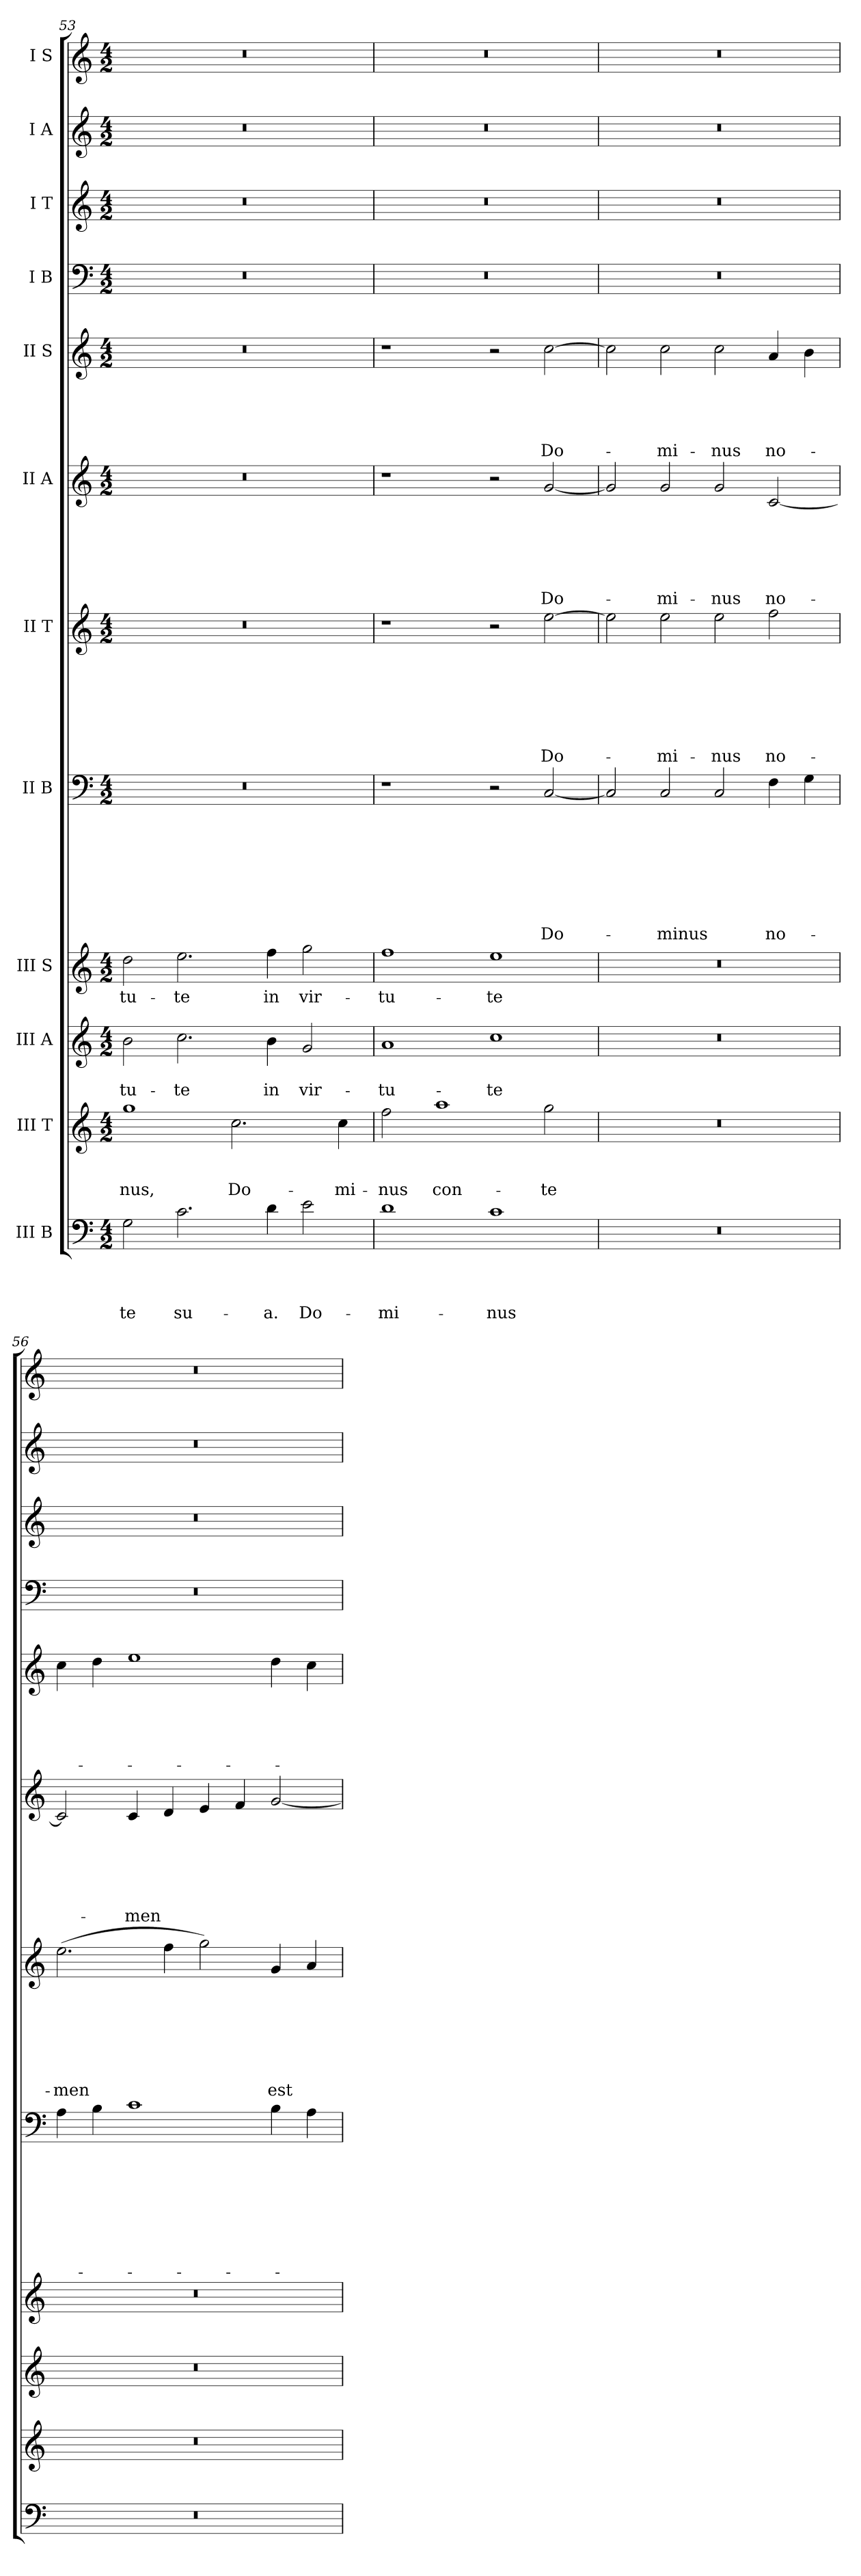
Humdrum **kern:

**kern	**text	**text	**text	**text	**kern	**text	**text	**text	**kern	**text	**text	**kern	**text	**kern	**text	**text	**text	**text	**text	**text	**text	**text	**kern	**text	**text	**text	**text	**text	**text	**text	**kern	**text	**text	**text	**text	**text	**text	**kern	**text	**text	**text	**text	**text	**kern	**kern	**kern	**kern
*part12	*part12	*part12	*part12	*part12	*part11	*part11	*part11	*part11	*part10	*part10	*part10	*part9	*part9	*part8	*part8	*part8	*part8	*part8	*part8	*part8	*part8	*part8	*part7	*part7	*part7	*part7	*part7	*part7	*part7	*part7	*part6	*part6	*part6	*part6	*part6	*part6	*part6	*part5	*part5	*part5	*part5	*part5	*part5	*part4	*part3	*part2	*part1
*staff12	*staff12	*staff12	*staff12	*staff12	*staff11	*staff11	*staff11	*staff11	*staff10	*staff10	*staff10	*staff9	*staff9	*staff8	*staff8	*staff8	*staff8	*staff8	*staff8	*staff8	*staff8	*staff8	*staff7	*staff7	*staff7	*staff7	*staff7	*staff7	*staff7	*staff7	*staff6	*staff6	*staff6	*staff6	*staff6	*staff6	*staff6	*staff5	*staff5	*staff5	*staff5	*staff5	*staff5	*staff4	*staff3	*staff2	*staff1
*I"III B	*	*	*	*	*I"III T	*	*	*	*I"III A	*	*	*I"III S	*	*I"II B	*	*	*	*	*	*	*	*	*I"II T	*	*	*	*	*	*	*	*I"II A	*	*	*	*	*	*	*I"II S	*	*	*	*	*	*I"I B	*I"I T	*I"I A	*I"I S
*clefF4	*	*	*	*	*clefG2	*	*	*	*clefG2	*	*	*clefG2	*	*clefF4	*	*	*	*	*	*	*	*	*clefG2	*	*	*	*	*	*	*	*clefG2	*	*	*	*	*	*	*clefG2	*	*	*	*	*	*clefF4	*clefG2	*clefG2	*clefG2
*	*	*	*	*	*ITrd7c12	*	*	*	*	*	*	*	*	*	*	*	*	*	*	*	*	*	*ITrd7c12	*	*	*	*	*	*	*	*	*	*	*	*	*	*	*	*	*	*	*	*	*	*ITrd7c12	*	*
*k[]	*	*	*	*	*k[]	*	*	*	*k[]	*	*	*k[]	*	*k[]	*	*	*	*	*	*	*	*	*k[]	*	*	*	*	*	*	*	*k[]	*	*	*	*	*	*	*k[]	*	*	*	*	*	*k[]	*k[]	*k[]	*k[]
*C:	*	*	*	*	*C:	*	*	*	*C:	*	*	*C:	*	*C:	*	*	*	*	*	*	*	*	*C:	*	*	*	*	*	*	*	*C:	*	*	*	*	*	*	*C:	*	*	*	*	*	*C:	*C:	*C:	*C:
*M4/2	*	*	*	*	*M4/2	*	*	*	*M4/2	*	*	*M4/2	*	*M4/2	*	*	*	*	*	*	*	*	*M4/2	*	*	*	*	*	*	*	*M4/2	*	*	*	*	*	*	*M4/2	*	*	*	*	*	*M4/2	*M4/2	*M4/2	*M4/2
=53	=53	=53	=53	=53	=53	=53	=53	=53	=53	=53	=53	=53	=53	=53	=53	=53	=53	=53	=53	=53	=53	=53	=53	=53	=53	=53	=53	=53	=53	=53	=53	=53	=53	=53	=53	=53	=53	=53	=53	=53	=53	=53	=53	=53	=53	=53	=53
!	!	!	!	!LO:LY:b	!	!	!	!LO:LY:b	!	!	!LO:LY:b	!	!LO:LY:b	!LO:N:vis=1	!	!	!	!	!	!	!	!	!LO:N:vis=1	!	!	!	!	!	!	!	!LO:N:vis=1	!	!	!	!	!	!	!LO:N:vis=1	!	!	!	!	!	!LO:N:vis=1	!LO:N:vis=1	!LO:N:vis=1	!LO:N:vis=1
2G\	.	.	.	-te	1g	.	.	-nus,	2b\	.	-tu-	2dd\	-tu-	0r	.	.	.	.	.	.	.	.	0r	.	.	.	.	.	.	.	0r	.	.	.	.	.	.	0r	.	.	.	.	.	0r	0r	0r	0r
!	!	!	!	!LO:LY:b	!	!	!	!	!	!	!LO:LY:b	!	!LO:LY:b	!	!	!	!	!	!	!	!	!	!	!	!	!	!	!	!	!	!	!	!	!	!	!	!	!	!	!	!	!	!	!	!	!	!
2.c\	.	.	.	su-	.	.	.	.	2.cc\	.	-te	2.ee\	-te	.	.	.	.	.	.	.	.	.	.	.	.	.	.	.	.	.	.	.	.	.	.	.	.	.	.	.	.	.	.	.	.	.	.
!	!	!	!	!	!	!	!	!LO:LY:b	!	!	!	!	!	!	!	!	!	!	!	!	!	!	!	!	!	!	!	!	!	!	!	!	!	!	!	!	!	!	!	!	!	!	!	!	!	!	!
.	.	.	.	.	2.c\	.	.	Do-	.	.	.	.	.	.	.	.	.	.	.	.	.	.	.	.	.	.	.	.	.	.	.	.	.	.	.	.	.	.	.	.	.	.	.	.	.	.	.
!	!	!	!	!LO:LY:b	!	!	!	!	!	!	!LO:LY:b	!	!LO:LY:b	!	!	!	!	!	!	!	!	!	!	!	!	!	!	!	!	!	!	!	!	!	!	!	!	!	!	!	!	!	!	!	!	!	!
4d\	.	.	.	-a.	.	.	.	.	4b\	.	in	4ff\	in	.	.	.	.	.	.	.	.	.	.	.	.	.	.	.	.	.	.	.	.	.	.	.	.	.	.	.	.	.	.	.	.	.	.
!	!	!	!	!LO:LY:b	!	!	!	!	!	!	!LO:LY:b	!	!LO:LY:b	!	!	!	!	!	!	!	!	!	!	!	!	!	!	!	!	!	!	!	!	!	!	!	!	!	!	!	!	!	!	!	!	!	!
2e\	.	.	.	Do-	.	.	.	.	2g/	.	vir-	2gg\	vir-	.	.	.	.	.	.	.	.	.	.	.	.	.	.	.	.	.	.	.	.	.	.	.	.	.	.	.	.	.	.	.	.	.	.
!	!	!	!	!	!	!	!	!LO:LY:b	!	!	!	!	!	!	!	!	!	!	!	!	!	!	!	!	!	!	!	!	!	!	!	!	!	!	!	!	!	!	!	!	!	!	!	!	!	!	!
.	.	.	.	.	4c\	.	.	-mi-	.	.	.	.	.	.	.	.	.	.	.	.	.	.	.	.	.	.	.	.	.	.	.	.	.	.	.	.	.	.	.	.	.	.	.	.	.	.	.
=54	=54	=54	=54	=54	=54	=54	=54	=54	=54	=54	=54	=54	=54	=54	=54	=54	=54	=54	=54	=54	=54	=54	=54	=54	=54	=54	=54	=54	=54	=54	=54	=54	=54	=54	=54	=54	=54	=54	=54	=54	=54	=54	=54	=54	=54	=54	=54
!	!	!	!	!LO:LY:b	!	!	!	!LO:LY:b	!	!	!LO:LY:b	!	!LO:LY:b	!	!	!	!	!	!	!	!	!	!	!	!	!	!	!	!	!	!	!	!	!	!	!	!	!	!	!	!	!	!	!LO:N:vis=1	!LO:N:vis=1	!LO:N:vis=1	!LO:N:vis=1
1d	.	.	.	-mi-	2f\	.	.	-nus	1a	.	-tu-	1ff	-tu-	1r	.	.	.	.	.	.	.	.	1r	.	.	.	.	.	.	.	1r	.	.	.	.	.	.	1r	.	.	.	.	.	0r	0r	0r	0r
!	!	!	!	!	!	!	!	!LO:LY:b	!	!	!	!	!	!	!	!	!	!	!	!	!	!	!	!	!	!	!	!	!	!	!	!	!	!	!	!	!	!	!	!	!	!	!	!	!	!	!
.	.	.	.	.	1a	.	.	con-	.	.	.	.	.	.	.	.	.	.	.	.	.	.	.	.	.	.	.	.	.	.	.	.	.	.	.	.	.	.	.	.	.	.	.	.	.	.	.
!	!	!	!	!LO:LY:b	!	!	!	!	!	!	!LO:LY:b	!	!LO:LY:b	!	!	!	!	!	!	!	!	!	!	!	!	!	!	!	!	!	!	!	!	!	!	!	!	!	!	!	!	!	!	!	!	!	!
1c	.	.	.	-nus	.	.	.	.	1cc	.	-te	1ee	-te	2r	.	.	.	.	.	.	.	.	2r	.	.	.	.	.	.	.	2r	.	.	.	.	.	.	2r	.	.	.	.	.	.	.	.	.
!	!	!	!	!	!	!	!	!LO:LY:b	!	!	!	!	!	!	!	!	!	!	!	!	!	!LO:LY:b	!	!	!	!	!	!	!	!LO:LY:b	!	!	!	!	!	!	!LO:LY:b	!	!	!	!	!	!LO:LY:b	!	!	!	!
.	.	.	.	.	2g\	.	.	-te-	.	.	.	.	.	[<2C/	.	.	.	.	.	.	.	Do-	[>2e\	.	.	.	.	.	.	Do-	[>2g/	.	.	.	.	.	Do-	[>2cc\	.	.	.	.	Do-	.	.	.	.
!!LO:PB:g=z
=55	=55	=55	=55	=55	=55	=55	=55	=55	=55	=55	=55	=55	=55	=55	=55	=55	=55	=55	=55	=55	=55	=55	=55	=55	=55	=55	=55	=55	=55	=55	=55	=55	=55	=55	=55	=55	=55	=55	=55	=55	=55	=55	=55	=55	=55	=55	=55
!LO:N:vis=1	!	!	!	!	!LO:N:vis=1	!	!	!	!LO:N:vis=1	!	!	!LO:N:vis=1	!	!	!	!	!	!	!	!	!	!	!	!	!	!	!	!	!	!	!	!	!	!	!	!	!	!	!	!	!	!	!	!LO:N:vis=1	!LO:N:vis=1	!LO:N:vis=1	!LO:N:vis=1
0r	.	.	.	.	0r	.	.	.	0r	.	.	0r	.	2C/]	.	.	.	.	.	.	.	.	2e\]	.	.	.	.	.	.	.	2g/]	.	.	.	.	.	.	2cc\]	.	.	.	.	.	0r	0r	0r	0r
!	!	!	!	!	!	!	!	!	!	!	!	!	!	!	!	!	!	!	!	!	!	!LO:LY:b	!	!	!	!	!	!	!	!LO:LY:b	!	!	!	!	!	!	!LO:LY:b	!	!	!	!	!	!LO:LY:b	!	!	!	!
.	.	.	.	.	.	.	.	.	.	.	.	.	.	2C/	.	.	.	.	.	.	.	-minus	2e\	.	.	.	.	.	.	-mi-	2g/	.	.	.	.	.	-mi-	2cc\	.	.	.	.	-mi-	.	.	.	.
!	!	!	!	!	!	!	!	!	!	!	!	!	!	!	!	!	!	!	!	!	!	!	!	!	!	!	!	!	!	!LO:LY:b	!	!	!	!	!	!	!LO:LY:b	!	!	!	!	!	!LO:LY:b	!	!	!	!
.	.	.	.	.	.	.	.	.	.	.	.	.	.	2C/	.	.	.	.	.	.	.	.	2e\	.	.	.	.	.	.	-nus	2g/	.	.	.	.	.	-nus	2cc\	.	.	.	.	-nus	.	.	.	.
!	!	!	!	!	!	!	!	!	!	!	!	!	!	!	!	!	!	!	!	!	!	!LO:LY:b	!	!	!	!	!	!	!	!LO:LY:b	!	!	!	!	!	!	!LO:LY:b	!	!	!	!	!	!LO:LY:b	!	!	!	!
.	.	.	.	.	.	.	.	.	.	.	.	.	.	4F\	.	.	.	.	.	.	.	no-	2f\	.	.	.	.	.	.	no-	[<2c/	.	.	.	.	.	no-	4a/	.	.	.	.	no-	.	.	.	.
.	.	.	.	.	.	.	.	.	.	.	.	.	.	4G\	.	.	.	.	.	.	.	.	.	.	.	.	.	.	.	.	.	.	.	.	.	.	.	4b\	.	.	.	.	.	.	.	.	.
=56	=56	=56	=56	=56	=56	=56	=56	=56	=56	=56	=56	=56	=56	=56	=56	=56	=56	=56	=56	=56	=56	=56	=56	=56	=56	=56	=56	=56	=56	=56	=56	=56	=56	=56	=56	=56	=56	=56	=56	=56	=56	=56	=56	=56	=56	=56	=56
!LO:N:vis=1	!	!	!	!	!LO:N:vis=1	!	!	!	!LO:N:vis=1	!	!	!LO:N:vis=1	!	!	!	!	!	!	!	!	!	!	!	!	!	!	!	!	!	!LO:LY:b	!	!	!	!	!	!	!	!	!	!	!	!	!	!LO:N:vis=1	!LO:N:vis=1	!LO:N:vis=1	!LO:N:vis=1
0r	.	.	.	.	0r	.	.	.	0r	.	.	0r	.	4A\	.	.	.	.	.	.	.	.	(>2.e\	.	.	.	.	.	.	-men	2c/]	.	.	.	.	.	.	4cc\	.	.	.	.	.	0r	0r	0r	0r
.	.	.	.	.	.	.	.	.	.	.	.	.	.	4B\	.	.	.	.	.	.	.	.	.	.	.	.	.	.	.	.	.	.	.	.	.	.	.	4dd\	.	.	.	.	.	.	.	.	.
!	!	!	!	!	!	!	!	!	!	!	!	!	!	!	!	!	!	!	!	!	!	!	!	!	!	!	!	!	!	!	!	!	!	!	!	!	!LO:LY:b	!	!	!	!	!	!	!	!	!	!
.	.	.	.	.	.	.	.	.	.	.	.	.	.	1c	.	.	.	.	.	.	.	.	.	.	.	.	.	.	.	.	4c/	.	.	.	.	.	-men	1ee	.	.	.	.	.	.	.	.	.
.	.	.	.	.	.	.	.	.	.	.	.	.	.	.	.	.	.	.	.	.	.	.	4f\	.	.	.	.	.	.	.	4d/	.	.	.	.	.	.	.	.	.	.	.	.	.	.	.	.
.	.	.	.	.	.	.	.	.	.	.	.	.	.	.	.	.	.	.	.	.	.	.	2g\)	.	.	.	.	.	.	.	4e/	.	.	.	.	.	.	.	.	.	.	.	.	.	.	.	.
.	.	.	.	.	.	.	.	.	.	.	.	.	.	.	.	.	.	.	.	.	.	.	.	.	.	.	.	.	.	.	4f/	.	.	.	.	.	.	.	.	.	.	.	.	.	.	.	.
!	!	!	!	!	!	!	!	!	!	!	!	!	!	!	!	!	!	!	!	!	!	!	!	!	!	!	!	!	!	!LO:LY:b	!	!	!	!	!	!	!	!	!	!	!	!	!	!	!	!	!
.	.	.	.	.	.	.	.	.	.	.	.	.	.	4B\	.	.	.	.	.	.	.	.	4G/	.	.	.	.	.	.	est	[<2g/	.	.	.	.	.	.	4dd\	.	.	.	.	.	.	.	.	.
.	.	.	.	.	.	.	.	.	.	.	.	.	.	4A\	.	.	.	.	.	.	.	.	4A/	.	.	.	.	.	.	.	.	.	.	.	.	.	.	4cc\	.	.	.	.	.	.	.	.	.
=	=	=	=	=	=	=	=	=	=	=	=	=	=	=	=	=	=	=	=	=	=	=	=	=	=	=	=	=	=	=	=	=	=	=	=	=	=	=	=	=	=	=	=	=	=	=	=
*-	*-	*-	*-	*-	*-	*-	*-	*-	*-	*-	*-	*-	*-	*-	*-	*-	*-	*-	*-	*-	*-	*-	*-	*-	*-	*-	*-	*-	*-	*-	*-	*-	*-	*-	*-	*-	*-	*-	*-	*-	*-	*-	*-	*-	*-	*-	*-
